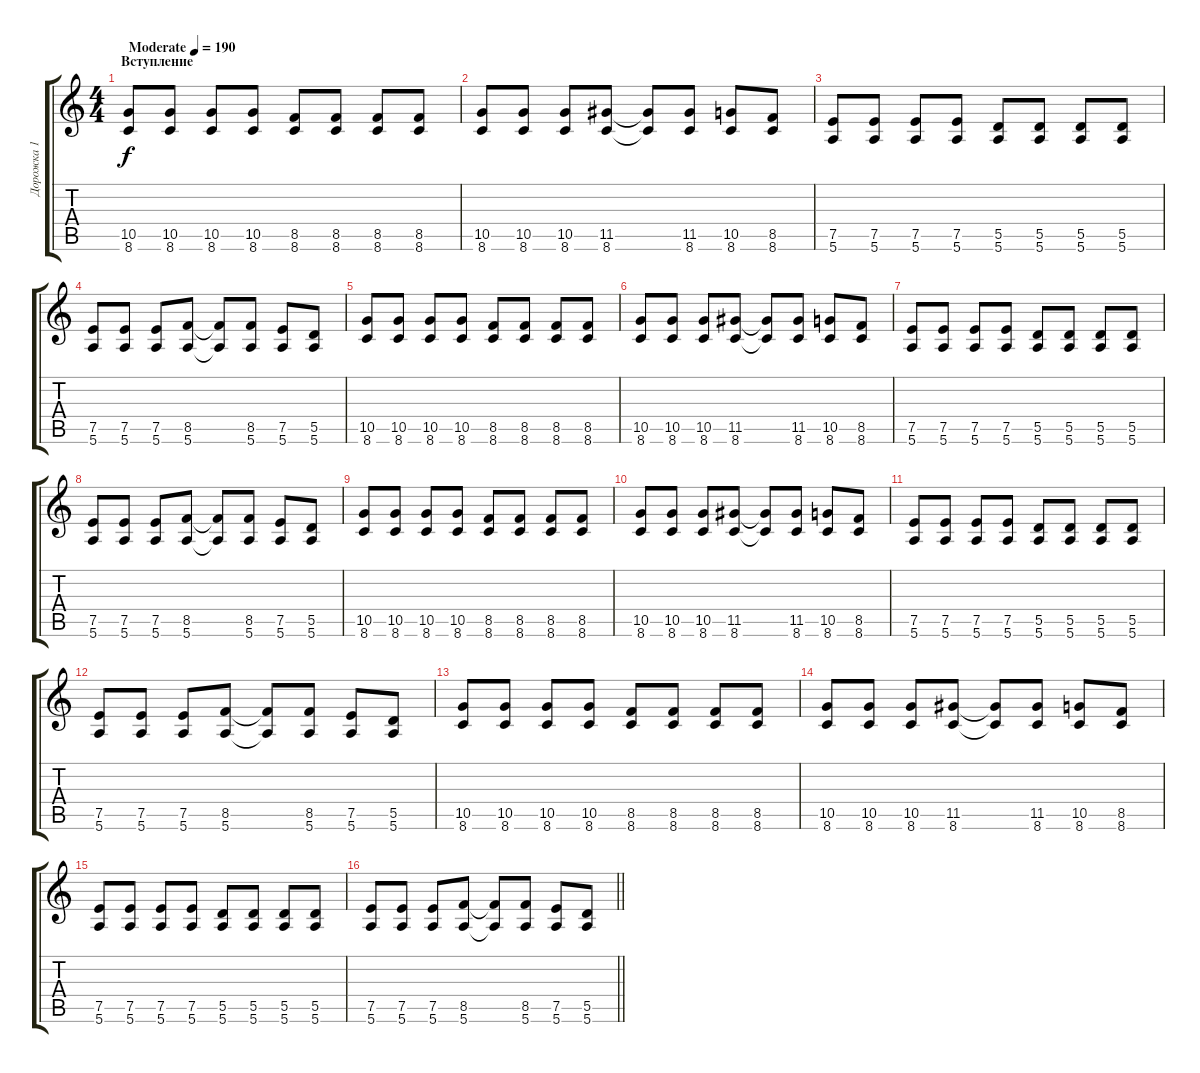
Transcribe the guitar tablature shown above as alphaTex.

\track ("Дорожка 1" "Дорожка 1") {instrument distortionguitar}
\staff {score tabs}
\tuning (E4 B3 G3 D3 A2 E2) {hide}
\ts (4 4)
\section ("" "Вступление ")
\tempo (190 "Moderate")
\clef g2
\ks c
(10.5 8.6).8{dy f instrument distortionguitar} (10.5 8.6).8 (10.5 8.6).8 (10.5 8.6).8 (8.5 8.6).8 (8.5 8.6).8 (8.5 8.6).8 (8.5 8.6).8 |
(10.5 8.6).8 (10.5 8.6).8 (10.5 8.6).8 (11.5 8.6).8 (11.5{t} 8.6{t}).8 (11.5 8.6).8 (10.5 8.6).8 (8.5 8.6).8 |
(7.5 5.6).8 (7.5 5.6).8 (7.5 5.6).8 (7.5 5.6).8 (5.5 5.6).8 (5.5 5.6).8 (5.5 5.6).8 (5.5 5.6).8 |
(7.5 5.6).8 (7.5 5.6).8 (7.5 5.6).8 (8.5 5.6).8 (8.5{t} 5.6{t}).8 (8.5 5.6).8 (7.5 5.6).8 (5.5 5.6).8 |
(10.5 8.6).8 (10.5 8.6).8 (10.5 8.6).8 (10.5 8.6).8 (8.5 8.6).8 (8.5 8.6).8 (8.5 8.6).8 (8.5 8.6).8 |
(10.5 8.6).8 (10.5 8.6).8 (10.5 8.6).8 (11.5 8.6).8 (11.5{t} 8.6{t}).8 (11.5 8.6).8 (10.5 8.6).8 (8.5 8.6).8 |
(7.5 5.6).8 (7.5 5.6).8 (7.5 5.6).8 (7.5 5.6).8 (5.5 5.6).8 (5.5 5.6).8 (5.5 5.6).8 (5.5 5.6).8 |
(7.5 5.6).8 (7.5 5.6).8 (7.5 5.6).8 (8.5 5.6).8 (8.5{t} 5.6{t}).8 (8.5 5.6).8 (7.5 5.6).8 (5.5 5.6).8 |
(10.5 8.6).8 (10.5 8.6).8 (10.5 8.6).8 (10.5 8.6).8 (8.5 8.6).8 (8.5 8.6).8 (8.5 8.6).8 (8.5 8.6).8 |
(10.5 8.6).8 (10.5 8.6).8 (10.5 8.6).8 (11.5 8.6).8 (11.5{t} 8.6{t}).8 (11.5 8.6).8 (10.5 8.6).8 (8.5 8.6).8 |
(7.5 5.6).8 (7.5 5.6).8 (7.5 5.6).8 (7.5 5.6).8 (5.5 5.6).8 (5.5 5.6).8 (5.5 5.6).8 (5.5 5.6).8 |
(7.5 5.6).8 (7.5 5.6).8 (7.5 5.6).8 (8.5 5.6).8 (8.5{t} 5.6{t}).8 (8.5 5.6).8 (7.5 5.6).8 (5.5 5.6).8 |
(10.5 8.6).8 (10.5 8.6).8 (10.5 8.6).8 (10.5 8.6).8 (8.5 8.6).8 (8.5 8.6).8 (8.5 8.6).8 (8.5 8.6).8 |
(10.5 8.6).8 (10.5 8.6).8 (10.5 8.6).8 (11.5 8.6).8 (11.5{t} 8.6{t}).8 (11.5 8.6).8 (10.5 8.6).8 (8.5 8.6).8 |
(7.5 5.6).8 (7.5 5.6).8 (7.5 5.6).8 (7.5 5.6).8 (5.5 5.6).8 (5.5 5.6).8 (5.5 5.6).8 (5.5 5.6).8 |
\barLineRight lightlight
(7.5 5.6).8 (7.5 5.6).8 (7.5 5.6).8 (8.5 5.6).8 (8.5{t} 5.6{t}).8 (8.5 5.6).8 (7.5 5.6).8 (5.5 5.6).8
